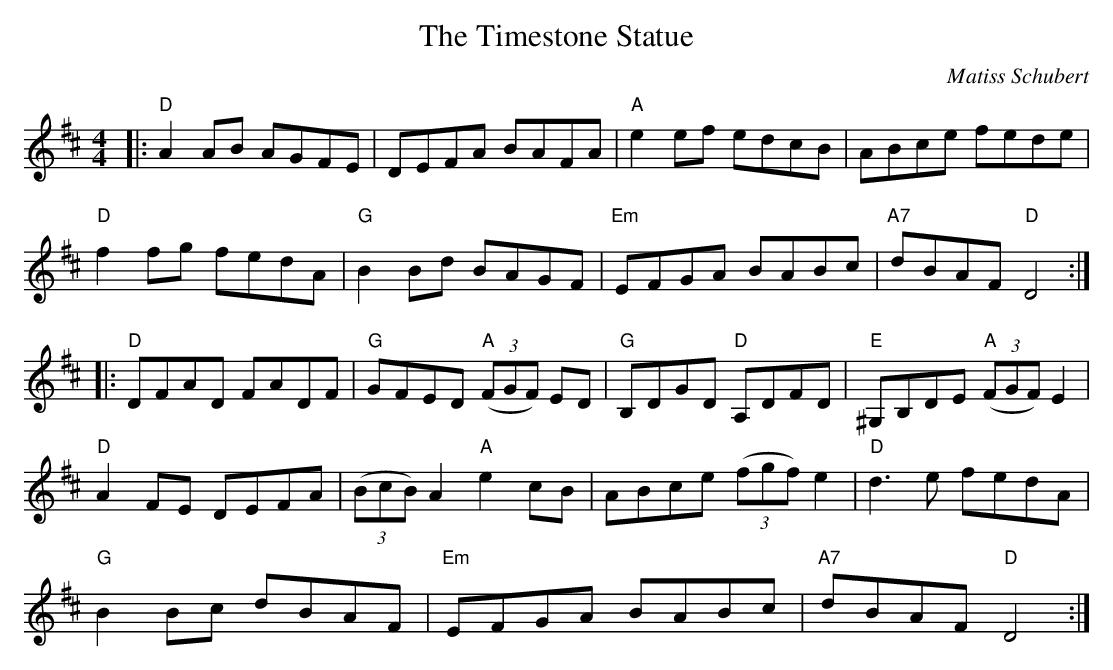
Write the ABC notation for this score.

X:1
T: The Timestone Statue
C: Matiss Schubert
L: 1/8
M: 4/4
K: D
|:"D"A2AB AGFE |DEFA BAFA |"A"e2ef edcB |ABce fede |
"D"f2fg fedA |"G"B2Bd BAGF |"Em"EFGA BABc |"A7"dBAF "D"D4 ::
"D"DFAD FADF |"G"GFED  "A"(3(FGF) ED|"G"B,DGD "D"A,DFD |"E"^G,B,DE  "A"(3(FGF) E2|
"D"A2FE DEFA | (3(BcB) A2"A"e2cB|ABce  (3(fgf) e2|"D"d3e fedA |
"G"B2Bc dBAF |"Em"EFGA BABc |"A7"dBAF "D"D4 :|
